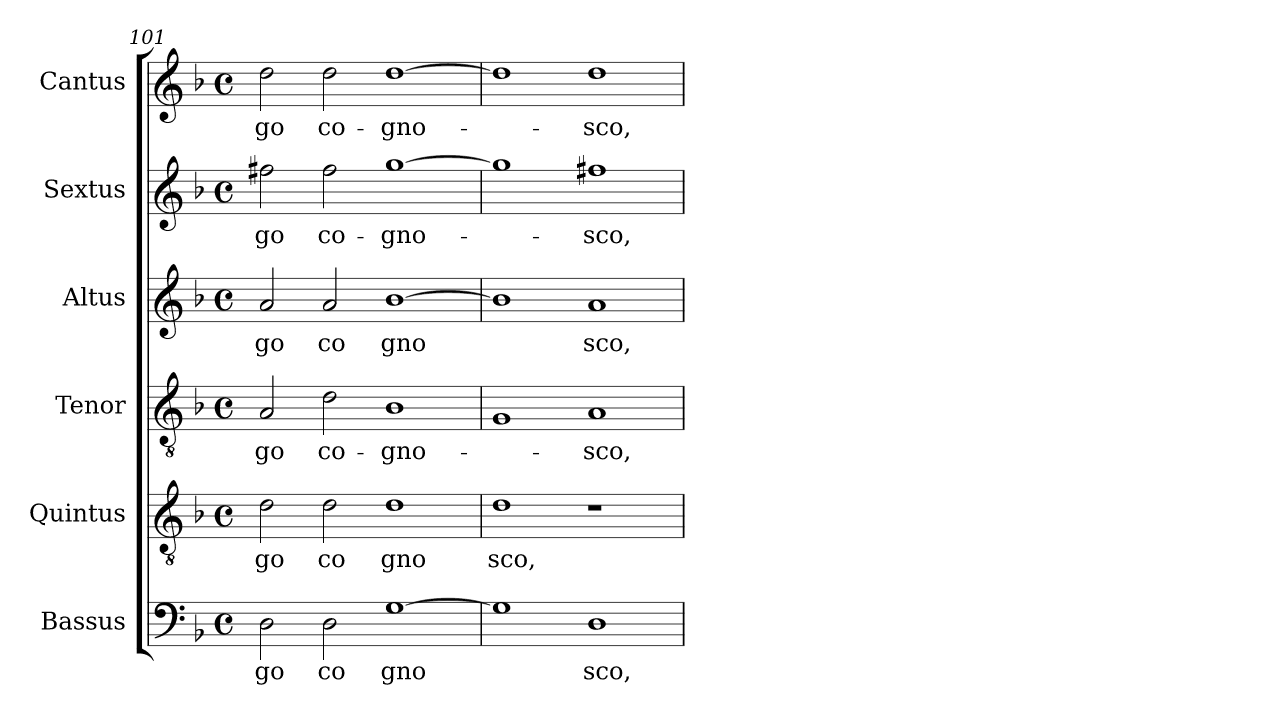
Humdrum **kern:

**kern	**text	**kern	**text	**kern	**text	**kern	**text	**kern	**text	**kern	**text
*part6	*part6	*part5	*part5	*part4	*part4	*part3	*part3	*part2	*part2	*part1	*part1
*staff6	*staff6	*staff5	*staff5	*staff4	*staff4	*staff3	*staff3	*staff2	*staff2	*staff1	*staff1
*I"Bassus	*	*I"Quintus	*	*I"Tenor	*	*I"Altus	*	*I"Sextus	*	*I"Cantus	*
!!LO:LB:g=z
*clefF4	*	*clefGv2	*	*clefGv2	*	*clefG2	*	*clefG2	*	*clefG2	*
*k[b-]	*	*k[b-]	*	*k[b-]	*	*k[b-]	*	*k[b-]	*	*k[b-]	*
*F:	*	*F:	*	*F:	*	*F:	*	*F:	*	*F:	*
*M4/4	*	*M4/4	*	*M4/4	*	*M4/4	*	*M4/4	*	*M4/4	*
*met(c)	*	*met(c)	*	*met(c)	*	*met(c)	*	*met(c)	*	*met(c)	*
=101	=101	=101	=101	=101	=101	=101	=101	=101	=101	=101	=101
!	!LO:LY:b:cj	!	!LO:LY:b:cj	!	!LO:LY:b:cj	!	!LO:LY:b:cj	!	!LO:LY:b:cj	!	!LO:LY:b:cj
2D\	go	2d\	go	2A/	-go	2a/	go	2ff#X\	go	2dd\	-go
!	!LO:LY:b:cj	!	!LO:LY:b:cj	!	!LO:LY:b:cj	!	!LO:LY:b:cj	!	!LO:LY:b:cj	!	!LO:LY:b:cj
2D\	co	2d\	co	2d\	co-	2a/	co	2ff#\	co-	2dd\	co-
!	!LO:LY:b	!	!LO:LY:b:cj	!	!LO:LY:b	!	!LO:LY:b	!	!LO:LY:b	!	!LO:LY:b
[>1G	gno	1d	gno	1B-	-gno-	[>1b-	gno	[>1gg	-gno-	[>1dd	-gno-
=102	=102	=102	=102	=102	=102	=102	=102	=102	=102	=102	=102
!	!	!	!LO:LY:b:cj	!	!	!	!	!	!	!	!
1G]	.	1d	sco,	1G	.	1b-]	.	1gg]	.	1dd]	.
!	!LO:LY:b:cj	!	!	!	!LO:LY:b:cj	!	!LO:LY:b:cj	!	!LO:LY:b:cj	!	!LO:LY:b:cj
1D	sco,	1r	.	1A	-sco,	1a	sco,	1ff#X	-sco,	1dd	-sco,
=	=	=	=	=	=	=	=	=	=	=	=
*-	*-	*-	*-	*-	*-	*-	*-	*-	*-	*-	*-
